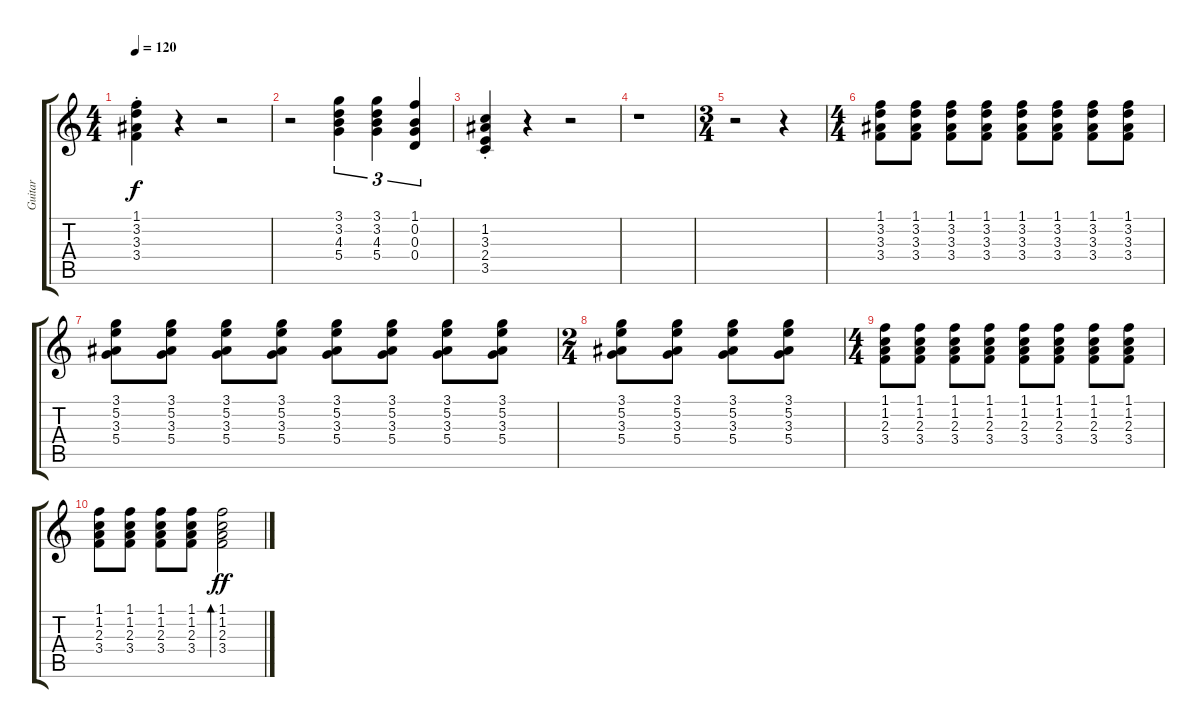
\track ("Guitar" "Guitar") {instrument acousticguitarnylon}
\staff {score tabs}
\tuning (E4 B3 G3 D3 A2 E2) {hide}
\ts (4 4)
\tempo 120
\clef g2
\ks c
(1.1{st} 3.2{st} 3.3{st} 3.4{st}).4{dy f} r.4 r.2 |
r.2 (3.1 3.2 4.3 5.4).4{tu (3 2)} (3.1 3.2 4.3 5.4).4{tu (3 2)} (1.1 0.2 0.3 0.4).4{tu (3 2)} |
(1.2{st} 3.3{st} 2.4{st} 3.5{st}).4 r.4 r.2 |
r.1 |
\ts (3 4)
r.2 r.4 |
\ts (4 4)
(1.1 3.2 3.3 3.4).8 (1.1 3.2 3.3 3.4).8 (1.1 3.2 3.3 3.4).8 (1.1 3.2 3.3 3.4).8 (1.1 3.2 3.3 3.4).8 (1.1 3.2 3.3 3.4).8 (1.1 3.2 3.3 3.4).8 (1.1 3.2 3.3 3.4).8 |
(3.1 5.2 3.3 5.4).8 (3.1 5.2 3.3 5.4).8 (3.1 5.2 3.3 5.4).8 (3.1 5.2 3.3 5.4).8 (3.1 5.2 3.3 5.4).8 (3.1 5.2 3.3 5.4).8 (3.1 5.2 3.3 5.4).8 (3.1 5.2 3.3 5.4).8 |
\ts (2 4)
(3.1 5.2 3.3 5.4).8 (3.1 5.2 3.3 5.4).8 (3.1 5.2 3.3 5.4).8 (3.1 5.2 3.3 5.4).8 |
\ts (4 4)
(1.1 1.2 2.3 3.4).8 (1.1 1.2 2.3 3.4).8 (1.1 1.2 2.3 3.4).8 (1.1 1.2 2.3 3.4).8 (1.1 1.2 2.3 3.4).8 (1.1 1.2 2.3 3.4).8 (1.1 1.2 2.3 3.4).8 (1.1 1.2 2.3 3.4).8 |
(1.1 1.2 2.3 3.4).8 (1.1 1.2 2.3 3.4).8 (1.1 1.2 2.3 3.4).8 (1.1 1.2 2.3 3.4).8 (1.1 1.2 2.3 3.4).2{bd 120 dy ff}
